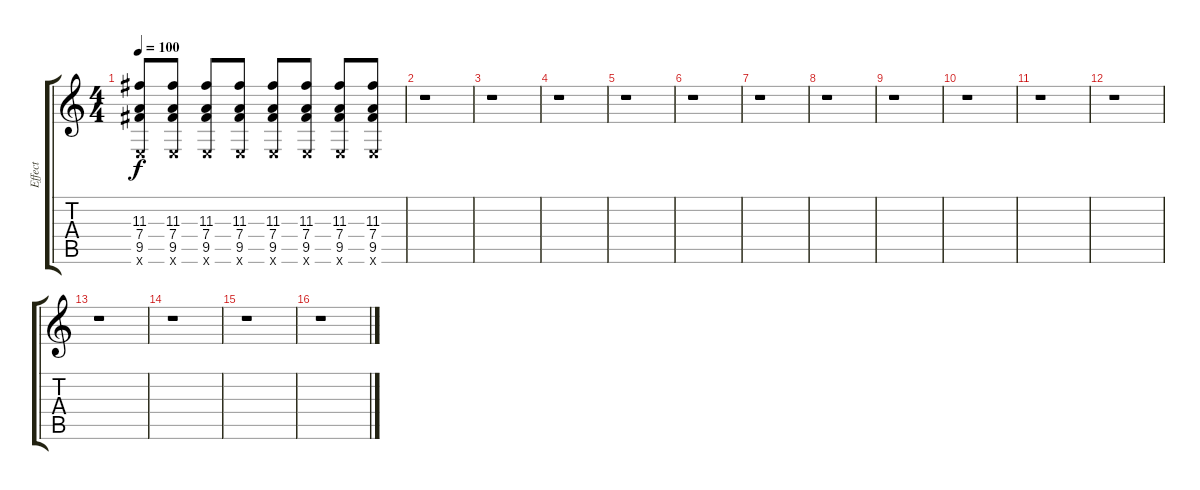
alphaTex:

\track ("Effect" "Effect") {instrument electricguitarclean}
\staff {score tabs}
\tuning (E4 B3 G3 D3 A2 E2) {hide}
\ts (4 4)
\tempo 100
\clef g2
\ks c
(11.3 7.4 9.5 0.6{x}).8{dy f} (11.3 7.4 9.5 0.6{x}).8 (11.3 7.4 9.5 0.6{x}).8 (11.3 7.4 9.5 0.6{x}).8 (11.3 7.4 9.5 0.6{x}).8 (11.3 7.4 9.5 0.6{x}).8 (11.3 7.4 9.5 0.6{x}).8 (11.3 7.4 9.5 0.6{x}).8 |
r.1 |
r.1 |
r.1 |
r.1 |
r.1 |
r.1 |
r.1 |
r.1 |
r.1 |
r.1 |
r.1 |
r.1 |
r.1 |
r.1 |
r.1
